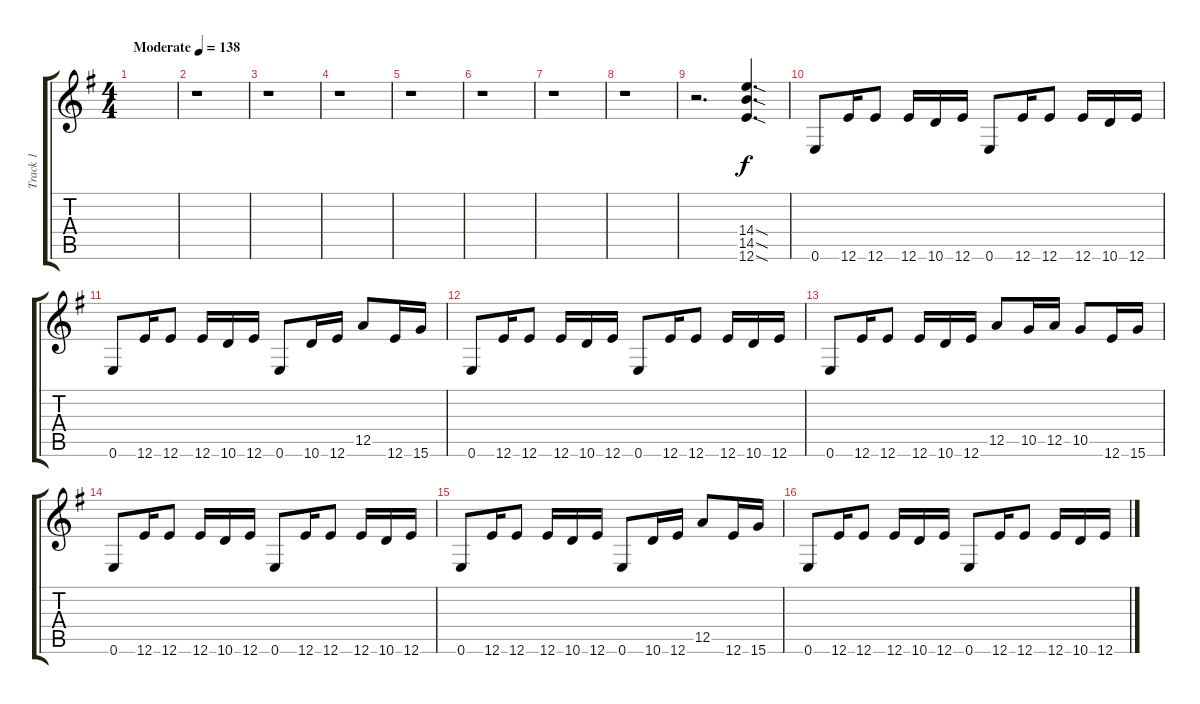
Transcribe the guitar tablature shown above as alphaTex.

\track ("Track 1" "Track 1") {instrument distortionguitar}
\staff {score tabs}
\tuning (E4 B3 G3 D3 A2 E2) {hide}
\ts (4 4)
\tempo (138 "Moderate")
\clef g2
\ks g
|
r.1 |
r.1 |
r.1 |
r.1 |
r.1 |
r.1 |
r.1 |
r.2{d} (14.4{sod} 14.5{sod} 12.6{sod}).4{d} |
0.6.8 12.6.16 12.6.8 12.6.16 10.6.16 12.6.16 0.6.8 12.6.16 12.6.8 12.6.16 10.6.16 12.6.16 |
0.6.8 12.6.16 12.6.8 12.6.16 10.6.16 12.6.16 0.6.8 10.6.16 12.6.16 12.5.8 12.6.16 15.6.16 |
0.6.8 12.6.16 12.6.8 12.6.16 10.6.16 12.6.16 0.6.8 12.6.16 12.6.8 12.6.16 10.6.16 12.6.16 |
0.6.8 12.6.16 12.6.8 12.6.16 10.6.16 12.6.16 12.5.8 10.5.16 12.5.16 10.5.8 12.6.16 15.6.16 |
0.6.8 12.6.16 12.6.8 12.6.16 10.6.16 12.6.16 0.6.8 12.6.16 12.6.8 12.6.16 10.6.16 12.6.16 |
0.6.8 12.6.16 12.6.8 12.6.16 10.6.16 12.6.16 0.6.8 10.6.16 12.6.16 12.5.8 12.6.16 15.6.16 |
0.6.8 12.6.16 12.6.8 12.6.16 10.6.16 12.6.16 0.6.8 12.6.16 12.6.8 12.6.16 10.6.16 12.6.16
